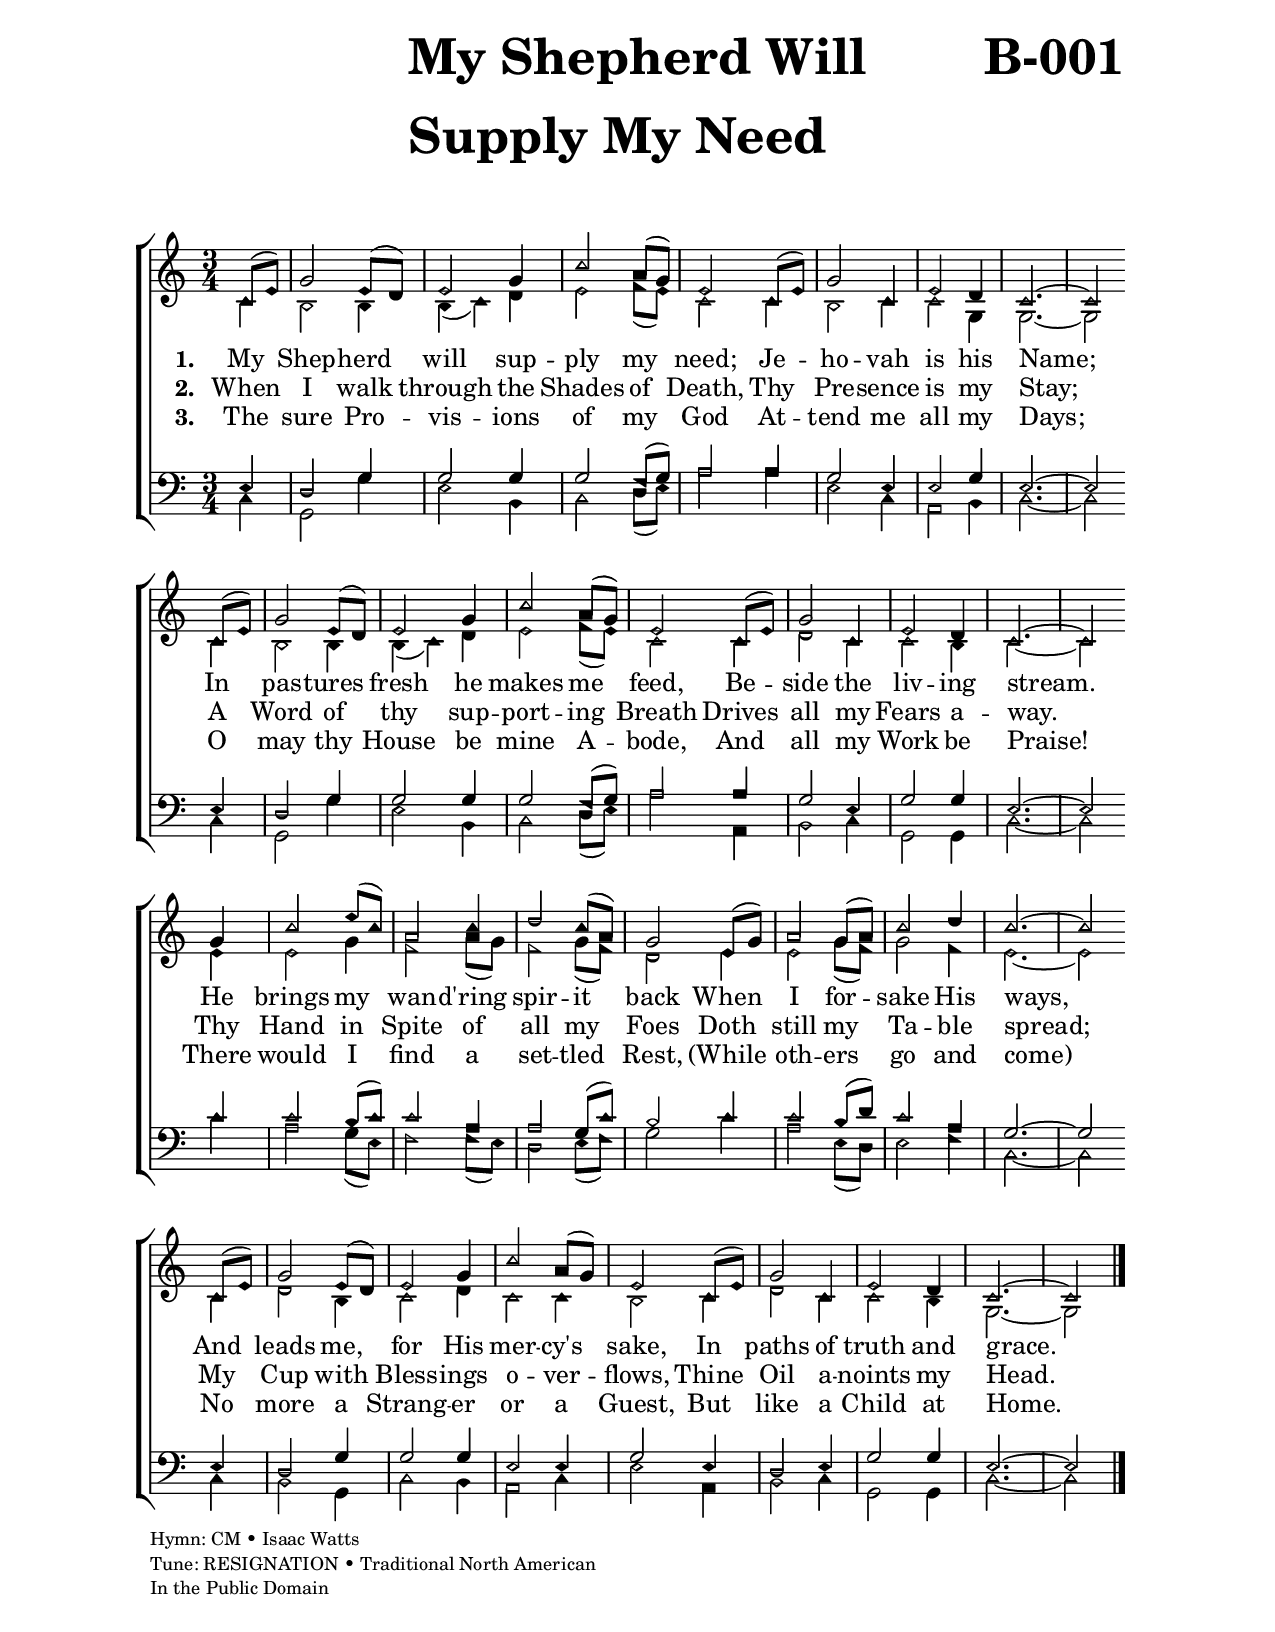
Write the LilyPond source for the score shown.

\version "2.18.2"

\version "2.18.2"

global = {
  \key c \major
  \time 3/4
  \aikenHeads
}

\header {
  title = \markup {
    \column {
      "My Shepherd Will"
      "Supply My Need"
    }
  }
  tune = "RESIGNATION"
  meter = "CM"
  composer = "Traditional North American"
  poet = "Isaac Watts"
  songNumber = "B-001"
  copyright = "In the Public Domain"
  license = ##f
  arranger = ##f
  scripture = \markup {
    \override #'(line-width . 60)
    \center-column {
      \vspace #3
      \abs-fontsize #24
      \italic \wordwrap-string #"The Lord is my shepherd; I shall not want,
         He makes me to lie down in green pastures;
         He leads me beside the still waters.
         He restores my soul;
         He leads me in the paths of righteousness
         For His name's sake. - Psalm 23:1-3"
    }
  }
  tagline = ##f
}

slidesAlign = \relative c {
  \partial 4 c4 | \noBreak
  c2 c4 | \noBreak
  c2 c4 | \noBreak
  c2 c4 | \noBreak
  c2 \bar "" \break
  
  c4 | \noBreak
  c2 c4 | \noBreak
  c2 c4 | \noBreak
  c2.~ | \noBreak
  c2 \bar "" \break
  
  c4 | \noBreak
  c2 c4 | \noBreak
  c2 c4 | \noBreak
  c2 c4 | \noBreak
  c2 \bar "" \break
  
  c4 | \noBreak
  c2 c4 | \noBreak
  c2 c4 | \noBreak
  c2.~ | \noBreak
  c2 \bar "" \break
  
  c4 | \noBreak
  c2 c4 | \noBreak
  c2 c4 | \noBreak
  c2 c4 | \noBreak
  c2 \bar "" \break
  
  c4 | \noBreak
  c2 c4 | \noBreak
  c2 c4 | \noBreak
  c2.~ | \noBreak
  c2 \bar "" \break
  
  c4 | \noBreak
  c2 c4 | \noBreak
  c2 c4 | \noBreak
  c2 c4 | \noBreak
  c2 \bar "" \break

  c4 | \noBreak
  c2 c4 | \noBreak
  c2 c4 | \noBreak
  c2.~ | \noBreak
  c2 \bar "|."
}

sheetAlign = \relative c {
  \partial 4 c4 | \noBreak
  c2 c4 | \noBreak
  c2 c4 | \noBreak
  c2 c4 | \noBreak
  c2 \bar "" \noBreak
  c4 | \noBreak
  c2 c4 | \noBreak
  c2 c4 | \noBreak
  c2.~ | \noBreak
  c2 \bar "" \break
  
  c4 | \noBreak
  c2 c4 | \noBreak
  c2 c4 | \noBreak
  c2 c4 | \noBreak
  c2 \bar "" \noBreak
  c4 | \noBreak
  c2 c4 | \noBreak
  c2 c4 | \noBreak
  c2.~ | \noBreak
  c2 \bar "" \break
  
  c4 | \noBreak
  c2 c4 | \noBreak
  c2 c4 | \noBreak
  c2 c4 | \noBreak
  c2 \bar "" \noBreak
  c4 | \noBreak
  c2 c4 | \noBreak
  c2 c4 | \noBreak
  c2.~ | \noBreak
  c2 \bar "" \break
  
  c4 | \noBreak
  c2 c4 | \noBreak
  c2 c4 | \noBreak
  c2 c4 | \noBreak
  c2 \bar "" \noBreak
  c4 | \noBreak
  c2 c4 | \noBreak
  c2 c4 | \noBreak
  c2.~ | \noBreak
  c2 \bar "|."
}
sopranoVerse = \relative c' {
  \partial 4 c8( e8) \noBreak
  g2 e8( d8) \noBreak
  e2 g4 \noBreak
  c2 a8( g8) \noBreak
  e2 \bar ""
  
  c8( e8) \noBreak
  g2 c,4 \noBreak
  e2 d4 \noBreak
  c2.~ \noBreak
  c2 \bar ""

  c8( e8) \noBreak
  g2 e8( d8) \noBreak
  e2 g4 \noBreak
  c2 a8( g8) \noBreak
  e2 \bar ""
  
  c8( e8) \noBreak
  g2 c,4 \noBreak
  e2 d4 \noBreak
  c2.~ \noBreak
  c2 \bar ""

  g'4 \noBreak
  c2 e8( c8) \noBreak
  a2 c4 \noBreak
  d2 c8( a8) \noBreak
  g2 \bar ""
  
  e8( g8) \noBreak
  a2 g8( a8) \noBreak
  c2 d4 \noBreak
  c2.~ \noBreak
  c2 \bar ""
  
  c,8( e8) \noBreak
  g2 e8( d8) \noBreak
  e2 g4 \noBreak
  c2 a8( g8) \noBreak
  e2 \bar ""
  
  c8( e8) \noBreak
  g2 c,4 \noBreak
  e2 d4 \noBreak
  c2.~ \noBreak
  c2 \bar "|."  
}

altoVerse = \relative c' {
  % Phrase 1
  \partial 4 c4 |
  b2 b4 |
  b4( c4) d4 |
  e2 f8( e8) |
  c2 \bar ""
  
  c4 |
  b2 c4 |
  c2 g4 |
  g2.~ |
  g2 \bar ""
  
  c4 |
  b2 b4 |
  b4( c4) d4 |
  e2 f8( e8) |
  c2 \bar ""
  
  c4 |
  d2 c4 |
  c2 b4 |
  c2.~ |
  c2 \bar ""
  
  e4 |
  e2 g4 |
  f2 a8( g8) |
  f2 g8( f8) |
  d2 \bar ""
  
  e4 |
  e2 g8( f8) |
  g2 f4 |
  e2.~ |
  e2 \bar ""
  
  c4 |
  d2 b4 |
  c2 d4 |
  c2 c4 |
  b2 \bar ""
  
  c4 |
  d2 c4 |
  c2 b4 |
  g2.~ |
  g2 \bar "|."
}

tenorVerse = \relative c {
  \partial 4 e4 |
  d2 g4 |
  g2 g4 |
  g2 f8( g8) |
  a2 \bar ""
  
  a4 |
  g2 e4 |
  e2 g4 |
  e2.~ |
  e2 \bar ""
  
  e4 |
  d2 g4 |
  g2 g4 |
  g2 f8( g8) |
  a2 \bar ""
  
  a4 |
  g2 e4 |
  g2 g4 |
  e2.~ |
  e2 \bar ""

  c'4 |
  c2 b8( c8) |
  c2 a4 |
  a2 g8( c) |
  b2 \bar ""
  
  c4 |
  c2 b8( d8) |
  c2 a4 |
  g2.~ |
  g2 \bar ""
  
  e4 |
  d2 g4 |
  g2 g4 |
  e2 e4 |
  g2 \bar ""
  
  e4 |
  d2 e4 |
  g2 g4 |
  e2.~ |
  e2 \bar "|."
}

bassVerse = \relative c {
  \partial 4 c4 |
  g2 g'4 |
  e2 b4 |
  c2 d8( e8) |
  a2 \bar ""
  
  a4 |
  e2 c4 |
  a2 b4 |
  c2.~ |
  c2 \bar ""
  
  c4 |
  g2 g'4 |
  e2 b4 |
  c2 d8( e8) |
  a2 \bar ""
  
  a,4 |
  b2 c4 |
  g2 g4 |
  c2.~ |
  c2 \bar ""
  
  c'4 |
  a2 g8( e8) |
  f2 f8( e8) |
  d2 e8( f8) |
  g2 \bar ""
  
  c4 |
  a2 e8( d8) |
  e2 f4 |
  c2.~ |
  c2 \bar ""
  
  c4 |
  b2 g4 |
  c2 b4 |
  a2 c4 |
  e2 \bar ""
  
  a,4 |
  b2 c4 |
  g2 g4 |
  c2.~ |
  c2 \bar "|."
}

verseOne = \lyricmode {
  \set stanza = "1. "
  My Shep -- herd will sup -- ply my need;
  Je -- ho -- vah is his Name;
  In pas -- tures fresh he makes me feed,
  Be -- side the liv -- ing stream.
  He brings my wan -- d'ring spir -- it back
  When I for -- sake His ways,
  And leads me, for His mer -- cy's sake,
  In paths of truth and grace.
}

verseTwo = \lyricmode {
  \set stanza = "2. "
  When I walk through the Shades of Death,  
  Thy Pre -- sence is my Stay;  
  A Word of thy sup -- port -- ing Breath  
  Drives all my Fears a -- way.
  Thy Hand in Spite of all my Foes  
  Doth still my Ta -- ble spread;  
  My Cup with Bless -- ings o -- ver -- flows,  
  Thine Oil a -- noints my Head.

}

verseThree = \lyricmode {
  \set stanza = "3. "
  The sure Pro -- vis -- ions of my God  
  At -- tend me all my Days;  
  O may thy House be mine A -- bode,  
  And all my Work be Praise!
  There would I find a set -- tled Rest,  
  (While oth -- ers go and come)  
  No more a Strang -- er or a Guest,  
  But like a Child at Home. 
}



%
% Adjust the staff size to adjust the basic font size of the words and music.
%
#(set-global-staff-size 20)

% Standard full page format.
\book {
  \paper {
    #(set-paper-size "letter")
    
    %
    % Turn on to see spacing details while you tweek the layout
    %
    % annotate-spacing = ##t
    
    %
    % Various variables that can be used to tweak vertical spacing
    %
    system-system-spacing #'basic-distance = #12
    system-system-spacing #'minimum-distance = #8
    score-markup-spacing #'basic-distance = #0
    markup-system-spacing #'basic-distance = #0
    
    indent = 0
    left-margin = 1\in
    right-margin = 1\in
    top-margin = 0.3\in
    bottom-margin = 0.25\in
    print-page-number = ##f
    oddFooterMarkup = \markup {
      \fontsize #-2
      \on-the-fly \last-page {
        \column {
          \line {
            "Hymn:"
            \fromproperty #'header:meter
            \char ##x2022
            \fromproperty #'header:poet
          }
          \line {
            "Tune:"
            \fromproperty #'header:tune
            \char ##x2022
            \fromproperty #'header:composer
            %{\char ##x2022 "arr. "
            \fromproperty #'header:arranger%}
          }
          \line {
            \fromproperty #'header:copyright
          }
          \line {
            \fromproperty #'header:license
          }
%          \vspace #0.25
%          \line {
%            "Engraved using Lilypond (www.lilypond.org) for www.acapellaworship.org.  PDF "
%          }
%          \line {
%            "This hymn may be freely copied and distributed and we encourage its use in congregational acapella singing in worship everywhere."
%          }
        }
      }
    }
    bookTitleMarkup = \markup {
      \override #'(baseline-skip . 3.5)
      \column {
        \fill-line { \fromproperty #'header:dedication }
        \override #'(baseline-skip . 3.5)
        \column {
          \abs-fontsize #24
          \bold
          \fill-line {
            ""
            \fromproperty #'header:title
            \fromproperty #'header:songNumber
          }
          \fill-line {
            \large \bold
            \fromproperty #'header:subtitle
          }
          \fill-line {
            \smaller \bold
            \fromproperty #'header:subsubtitle
          }
          \vspace #2
        }
      }
    }
  }

  \score {
    % Verses Section
    \context ChoirStaff <<
      %\override Score.BarNumber.break-visibility = ##(#t #t #t)
      %\set Score.barNumberVisibility = #all-bar-numbers-visible
      \context Staff = upper <<
        \context Voice = sopranos {
          \voiceOne {
            \global
            \sopranoVerse
          }
        }
        \context Voice = altos {
          \voiceTwo {
            \global
            \altoVerse
          }
        }
        \context NullVoice = align {
          \global
          \sheetAlign
        }
        \new Lyrics \lyricsto "align" {
          \once \override LyricText.self-alignment-X = #CENTER
          \verseOne
        }
        \new Lyrics \lyricsto "align" {
          \once \override LyricText.self-alignment-X = #CENTER
          \verseTwo
        }
        \new Lyrics \lyricsto "align" {
          \once \override LyricText.self-alignment-X = #CENTER
          \verseThree
        }
      >>
      \context Staff = lower <<
        \clef bass
        \context Voice = tenors {
          \voiceOne {
            \global
            \tenorVerse
          }
        }
        \context Voice = basses {
          \voiceTwo {
            \global
            \bassVerse
          }
        }
      >>
    >>
      
    \layout {
      ragged-last = ##f
    }
  }
  %
  % Extra additional score containing all the music so we can have a single MIDI file
  %
  \score {
    \context ChoirStaff <<
      \context Staff = upper <<
        \context Voice = sopranos {
          \voiceOne {
            \global
            \sopranoVerse
          }
        }
        \context Voice = altos {
          \voiceTwo {
            \global
            \altoVerse
          }
        }
      >>
      \context Staff = lower <<
        \clef bass
        \context Voice = tenors {
          \voiceOne {
            \global
            \tenorVerse
          }
        }
        \context Voice = basses {
          \voiceTwo {
            \global
            \bassVerse
          }
        }
      >>
    >>
    \midi {
      \context {
        \Staff
        \remove "Staff_performer"
      }
      \context {
        \Voice
          \consists "Staff_performer"
      }
      \tempo 4 = 110
    }
  }
}